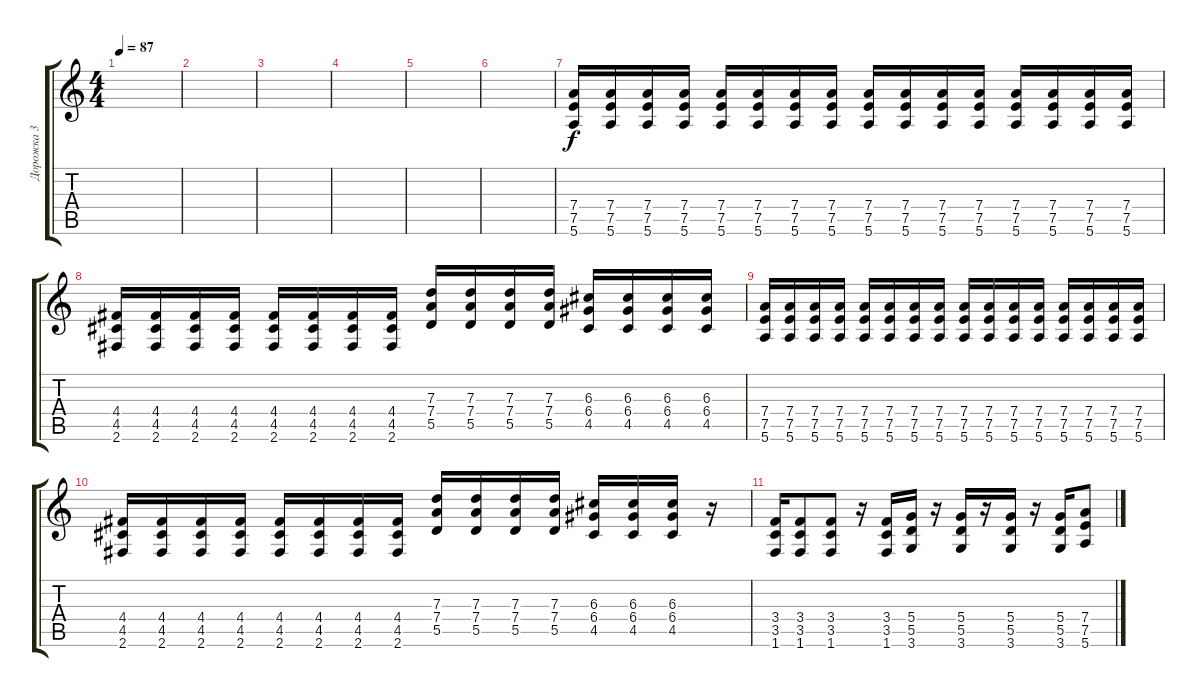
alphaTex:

\track ("Дорожка 3" "Дорожка 3") {instrument overdrivenguitar}
\staff {score tabs}
\tuning (E4 B3 G3 D3 A2 E2) {hide}
\ts (4 4)
\tempo 87
\clef g2
\ks c
|
|
|
|
|
|
(7.4 7.5 5.6).16 (7.4 7.5 5.6).16 (7.4 7.5 5.6).16 (7.4 7.5 5.6).16 (7.4 7.5 5.6).16 (7.4 7.5 5.6).16 (7.4 7.5 5.6).16 (7.4 7.5 5.6).16 (7.4 7.5 5.6).16 (7.4 7.5 5.6).16 (7.4 7.5 5.6).16 (7.4 7.5 5.6).16 (7.4 7.5 5.6).16 (7.4 7.5 5.6).16 (7.4 7.5 5.6).16 (7.4 7.5 5.6).16 |
(4.4 4.5 2.6).16 (4.4 4.5 2.6).16 (4.4 4.5 2.6).16 (4.4 4.5 2.6).16 (4.4 4.5 2.6).16 (4.4 4.5 2.6).16 (4.4 4.5 2.6).16 (4.4 4.5 2.6).16 (7.3 7.4 5.5).16 (7.3 7.4 5.5).16 (7.3 7.4 5.5).16 (7.3 7.4 5.5).16 (6.3 6.4 4.5).16 (6.3 6.4 4.5).16 (6.3 6.4 4.5).16 (6.3 6.4 4.5).16 |
(7.4 7.5 5.6).16 (7.4 7.5 5.6).16 (7.4 7.5 5.6).16 (7.4 7.5 5.6).16 (7.4 7.5 5.6).16 (7.4 7.5 5.6).16 (7.4 7.5 5.6).16 (7.4 7.5 5.6).16 (7.4 7.5 5.6).16 (7.4 7.5 5.6).16 (7.4 7.5 5.6).16 (7.4 7.5 5.6).16 (7.4 7.5 5.6).16 (7.4 7.5 5.6).16 (7.4 7.5 5.6).16 (7.4 7.5 5.6).16 |
(4.4 4.5 2.6).16 (4.4 4.5 2.6).16 (4.4 4.5 2.6).16 (4.4 4.5 2.6).16 (4.4 4.5 2.6).16 (4.4 4.5 2.6).16 (4.4 4.5 2.6).16 (4.4 4.5 2.6).16 (7.3 7.4 5.5).16 (7.3 7.4 5.5).16 (7.3 7.4 5.5).16 (7.3 7.4 5.5).16 (6.3 6.4 4.5).16 (6.3 6.4 4.5).16 (6.3 6.4 4.5).16 r.16 |
(3.4 3.5 1.6).16 (3.4 3.5 1.6).8 (3.4 3.5 1.6).8 r.16 (3.4 3.5 1.6).16 (5.4 5.5 3.6).16 r.16 (5.4 5.5 3.6).16 r.16 (5.4 5.5 3.6).16 r.16 (5.4 5.5 3.6).16 (7.4 7.5 5.6).8
